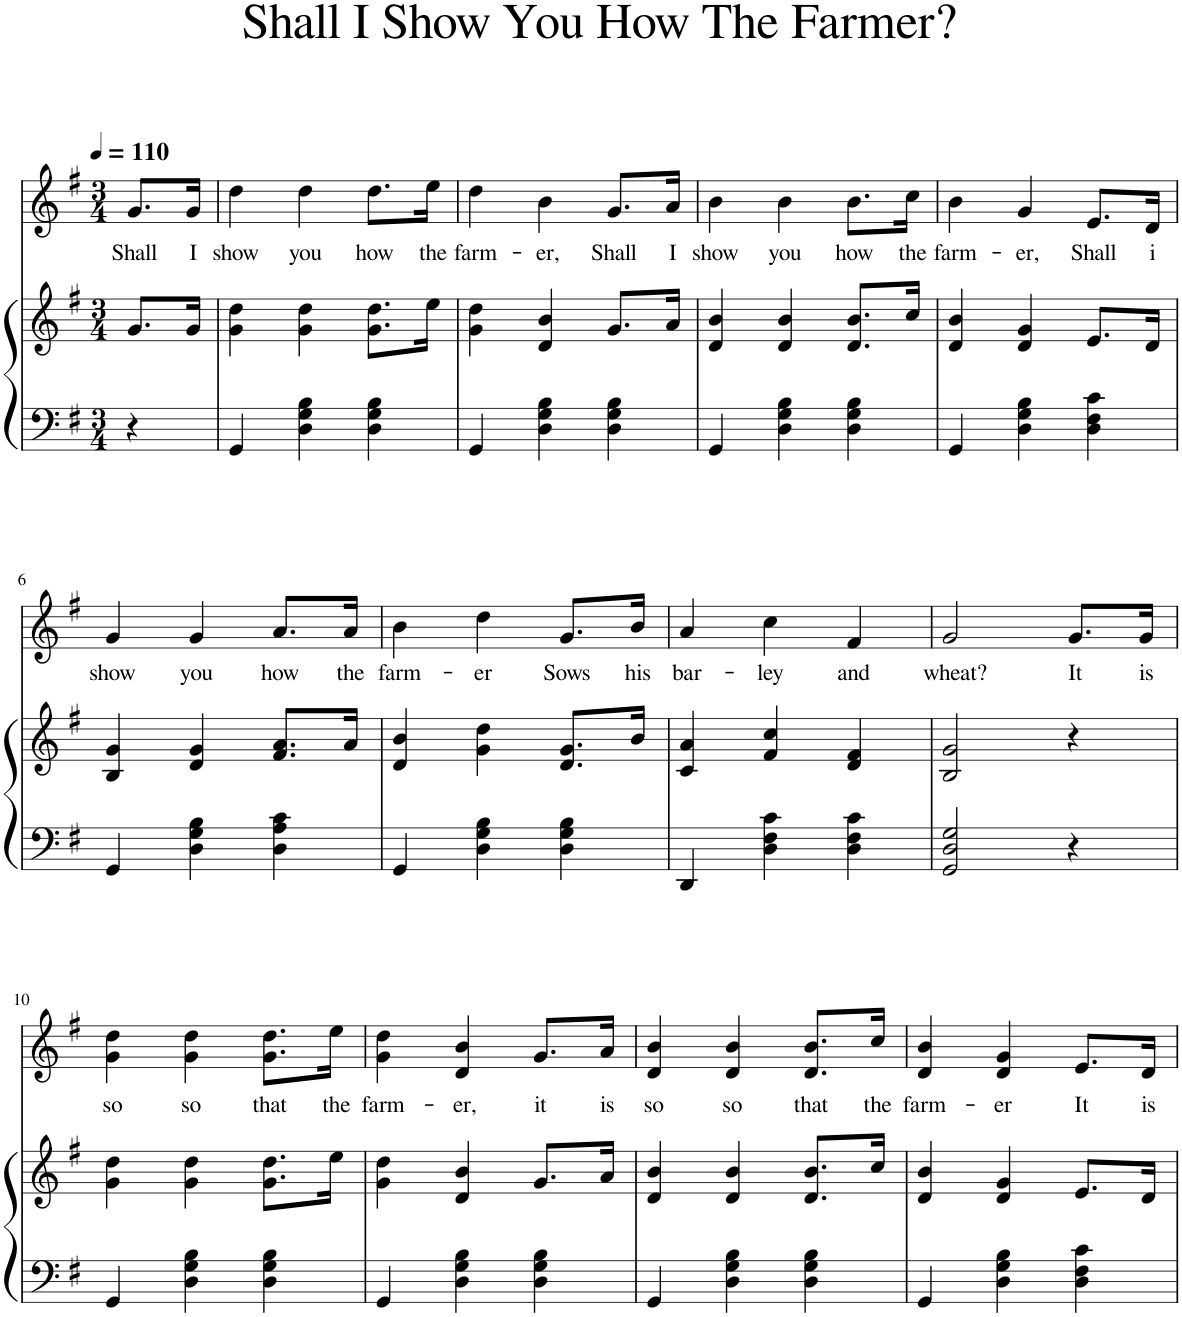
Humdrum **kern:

**kern	**kern	**kern	**text
*part2	*part2	*part1	*part1
*staff3	*staff2	*staff1	*staff1
*I"Piano	*	*I"Violin	*
*I'Pno	*	*I'Vln	*
*clefF4	*clefG2	*clefG2	*
*k[f#]	*k[f#]	*k[f#]	*
*M3/4	*M3/4	*M3/4	*
*MM110	*MM110	*MM110	*
=1	=1	=1	=1
!	!	!	!LO:LY:b
4r	8.g/L	8.g/L	Shall
!	!	!	!LO:LY:b
.	16g/Jk	16g/Jk	I
=2	=2	=2	=2
!	!	!	!LO:LY:b
4GG/	4g\ 4dd\	4dd\	show
!	!	!	!LO:LY:b
4D\ 4G\ 4B\	4g\ 4dd\	4dd\	you
!	!	!	!LO:LY:b
4D\ 4G\ 4B\	8.g\ 8.dd\L	8.dd\L	how
!	!	!	!LO:LY:b
.	16ee\Jk	16ee\Jk	the
=3	=3	=3	=3
!	!	!	!LO:LY:b
4GG/	4g\ 4dd\	4dd\	farm-
!	!	!	!LO:LY:b
4D\ 4G\ 4B\	4d/ 4b/	4b\	-er,
!	!	!	!LO:LY:b
4D\ 4G\ 4B\	8.g/L	8.g/L	Shall
!	!	!	!LO:LY:b
.	16a/Jk	16a/Jk	I
=4	=4	=4	=4
!	!	!	!LO:LY:b
4GG/	4d/ 4b/	4b\	show
!	!	!	!LO:LY:b
4D\ 4G\ 4B\	4d/ 4b/	4b\	you
!	!	!	!LO:LY:b
4D\ 4G\ 4B\	8.d/ 8.b/L	8.b\L	how
!	!	!	!LO:LY:b
.	16cc/Jk	16cc\Jk	the
=5	=5	=5	=5
!	!	!	!LO:LY:b
4GG/	4d/ 4b/	4b\	farm-
!	!	!	!LO:LY:b
4D\ 4G\ 4B\	4d/ 4g/	4g/	-er,
!	!	!	!LO:LY:b
4D\ 4F#\ 4c\	8.e/L	8.e/L	Shall
!	!	!	!LO:LY:b
.	16d/Jk	16d/Jk	i
!!LO:LB:g=z
=6	=6	=6	=6
!	!	!	!LO:LY:b
4GG/	4B/ 4g/	4g/	show
!	!	!	!LO:LY:b
4D\ 4G\ 4B\	4d/ 4g/	4g/	you
!	!	!	!LO:LY:b
4D\ 4A\ 4c\	8.f#/ 8.a/L	8.a/L	how
!	!	!	!LO:LY:b
.	16a/Jk	16a/Jk	the
=7	=7	=7	=7
!	!	!	!LO:LY:b
4GG/	4d/ 4b/	4b\	farm-
!	!	!	!LO:LY:b
4D\ 4G\ 4B\	4g\ 4dd\	4dd\	-er
!	!	!	!LO:LY:b
4D\ 4G\ 4B\	8.d/ 8.g/L	8.g/L	Sows
!	!	!	!LO:LY:b
.	16b/Jk	16b/Jk	his
=8	=8	=8	=8
!	!	!	!LO:LY:b
4DD/	4c/ 4a/	4a/	bar-
!	!	!	!LO:LY:b
4D\ 4F#\ 4c\	4f#/ 4cc/	4cc\	-ley
!	!	!	!LO:LY:b
4D\ 4F#\ 4c\	4d/ 4f#/	4f#/	and
=9	=9	=9	=9
!	!	!	!LO:LY:b
2GG/ 2D/ 2G/	2B/ 2g/	2g/	wheat?
!	!	!	!LO:LY:b
4r	4r	8.g/L	It
!	!	!	!LO:LY:b
.	.	16g/Jk	is
!!LO:LB:g=z
=10	=10	=10	=10
!	!	!	!LO:LY:b
4GG/	4g\ 4dd\	4g\ 4dd\	so
!	!	!	!LO:LY:b
4D\ 4G\ 4B\	4g\ 4dd\	4g\ 4dd\	so
!	!	!	!LO:LY:b
4D\ 4G\ 4B\	8.g\ 8.dd\L	8.g\ 8.dd\L	that
!	!	!	!LO:LY:b
.	16ee\Jk	16ee\Jk	the
=11	=11	=11	=11
!	!	!	!LO:LY:b
4GG/	4g\ 4dd\	4g\ 4dd\	farm-
!	!	!	!LO:LY:b
4D\ 4G\ 4B\	4d/ 4b/	4d/ 4b/	-er,
!	!	!	!LO:LY:b
4D\ 4G\ 4B\	8.g/L	8.g/L	it
!	!	!	!LO:LY:b
.	16a/Jk	16a/Jk	is
=12	=12	=12	=12
!	!	!	!LO:LY:b
4GG/	4d/ 4b/	4d/ 4b/	so
!	!	!	!LO:LY:b
4D\ 4G\ 4B\	4d/ 4b/	4d/ 4b/	so
!	!	!	!LO:LY:b
4D\ 4G\ 4B\	8.d/ 8.b/L	8.d/ 8.b/L	that
!	!	!	!LO:LY:b
.	16cc/Jk	16cc/Jk	the
=13	=13	=13	=13
!	!	!	!LO:LY:b
4GG/	4d/ 4b/	4d/ 4b/	farm-
!	!	!	!LO:LY:b
4D\ 4G\ 4B\	4d/ 4g/	4d/ 4g/	-er
!	!	!	!LO:LY:b
4D\ 4F#\ 4c\	8.e/L	8.e/L	It
!	!	!	!LO:LY:b
.	16d/Jk	16d/Jk	is
=	=	=	=
*-	*-	*-	*-
